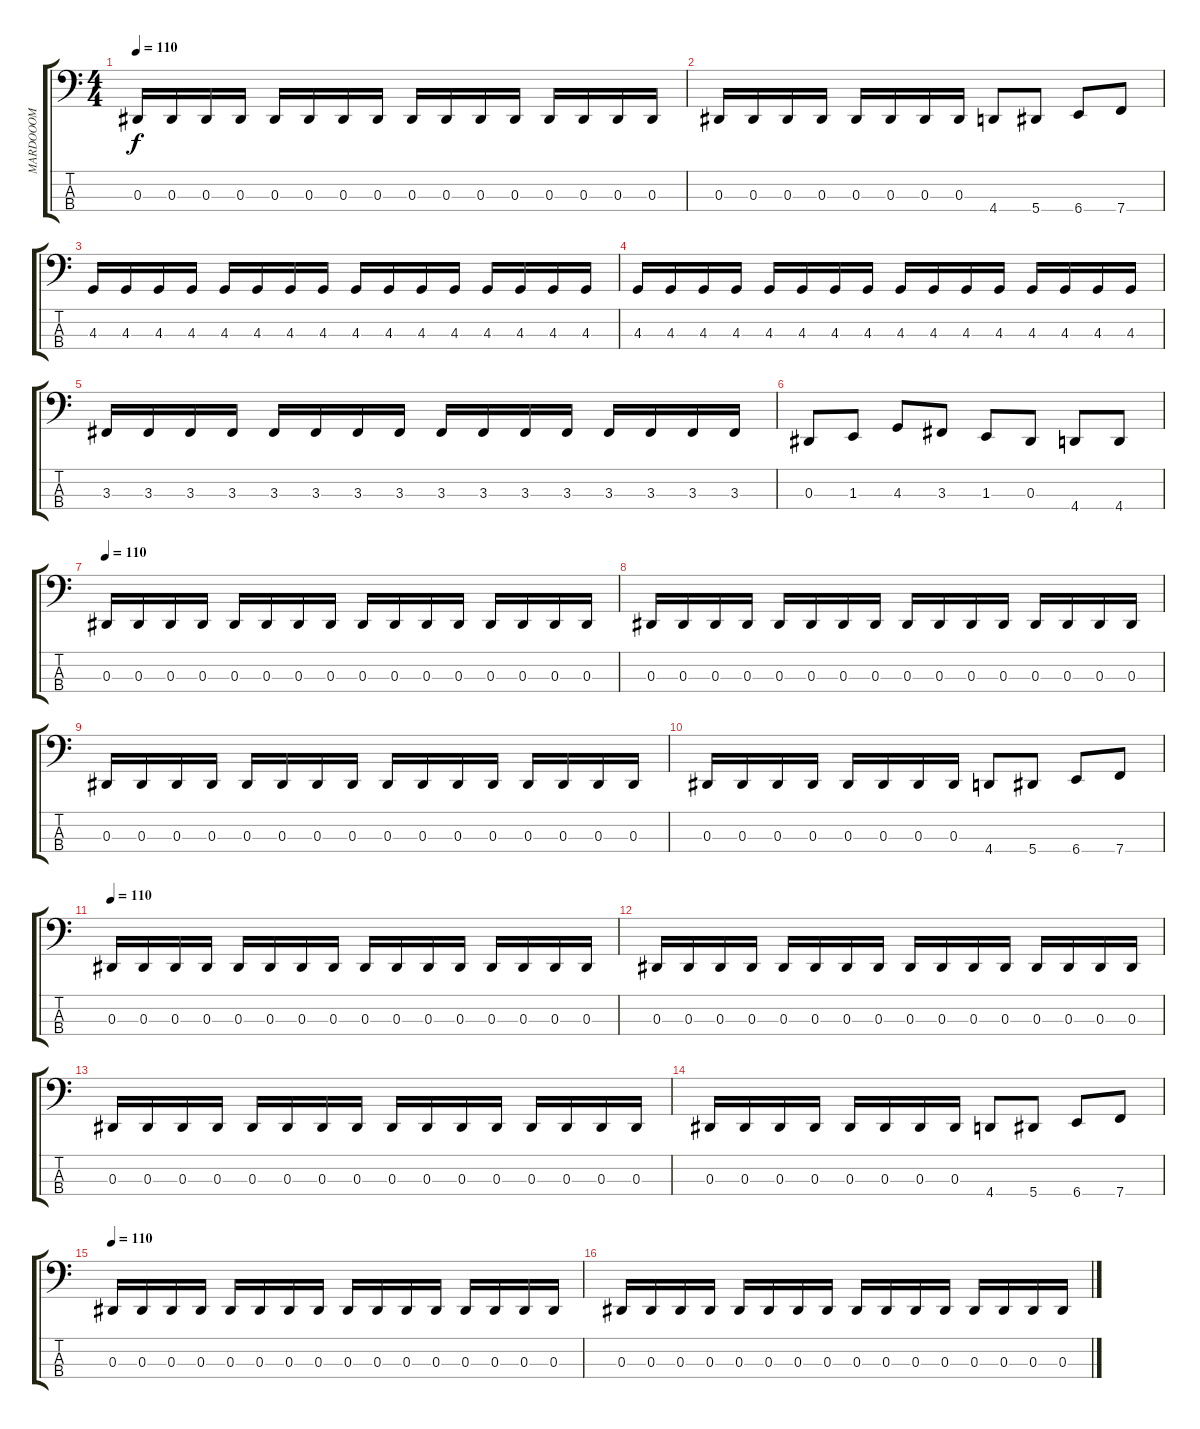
\track ("MARDOOOM" "MARDOOOM") {instrument electricbassfinger}
\staff {score tabs}
\tuning (Db2 Ab1 Eb1 Bb0) {hide}
\ts (4 4)
\tempo 110
\clef f4
\ks c
0.3.16{dy f} 0.3.16 0.3.16 0.3.16 0.3.16 0.3.16 0.3.16 0.3.16 0.3.16 0.3.16 0.3.16 0.3.16 0.3.16 0.3.16 0.3.16 0.3.16 |
0.3.16 0.3.16 0.3.16 0.3.16 0.3.16 0.3.16 0.3.16 0.3.16 4.4.8 5.4.8 6.4.8 7.4.8 |
4.3.16 4.3.16 4.3.16 4.3.16 4.3.16 4.3.16 4.3.16 4.3.16 4.3.16 4.3.16 4.3.16 4.3.16 4.3.16 4.3.16 4.3.16 4.3.16 |
4.3.16 4.3.16 4.3.16 4.3.16 4.3.16 4.3.16 4.3.16 4.3.16 4.3.16 4.3.16 4.3.16 4.3.16 4.3.16 4.3.16 4.3.16 4.3.16 |
3.3.16 3.3.16 3.3.16 3.3.16 3.3.16 3.3.16 3.3.16 3.3.16 3.3.16 3.3.16 3.3.16 3.3.16 3.3.16 3.3.16 3.3.16 3.3.16 |
0.3.8 1.3.8 4.3.8 3.3.8 1.3.8 0.3.8 4.4.8 4.4.8 |
\tempo 110
0.3.16 0.3.16 0.3.16 0.3.16 0.3.16 0.3.16 0.3.16 0.3.16 0.3.16 0.3.16 0.3.16 0.3.16 0.3.16 0.3.16 0.3.16 0.3.16 |
0.3.16 0.3.16 0.3.16 0.3.16 0.3.16 0.3.16 0.3.16 0.3.16 0.3.16 0.3.16 0.3.16 0.3.16 0.3.16 0.3.16 0.3.16 0.3.16 |
0.3.16 0.3.16 0.3.16 0.3.16 0.3.16 0.3.16 0.3.16 0.3.16 0.3.16 0.3.16 0.3.16 0.3.16 0.3.16 0.3.16 0.3.16 0.3.16 |
0.3.16 0.3.16 0.3.16 0.3.16 0.3.16 0.3.16 0.3.16 0.3.16 4.4.8 5.4.8 6.4.8 7.4.8 |
\tempo 110
0.3.16 0.3.16 0.3.16 0.3.16 0.3.16 0.3.16 0.3.16 0.3.16 0.3.16 0.3.16 0.3.16 0.3.16 0.3.16 0.3.16 0.3.16 0.3.16 |
0.3.16 0.3.16 0.3.16 0.3.16 0.3.16 0.3.16 0.3.16 0.3.16 0.3.16 0.3.16 0.3.16 0.3.16 0.3.16 0.3.16 0.3.16 0.3.16 |
0.3.16 0.3.16 0.3.16 0.3.16 0.3.16 0.3.16 0.3.16 0.3.16 0.3.16 0.3.16 0.3.16 0.3.16 0.3.16 0.3.16 0.3.16 0.3.16 |
0.3.16 0.3.16 0.3.16 0.3.16 0.3.16 0.3.16 0.3.16 0.3.16 4.4.8 5.4.8 6.4.8 7.4.8 |
\tempo 110
0.3.16 0.3.16 0.3.16 0.3.16 0.3.16 0.3.16 0.3.16 0.3.16 0.3.16 0.3.16 0.3.16 0.3.16 0.3.16 0.3.16 0.3.16 0.3.16 |
0.3.16 0.3.16 0.3.16 0.3.16 0.3.16 0.3.16 0.3.16 0.3.16 0.3.16 0.3.16 0.3.16 0.3.16 0.3.16 0.3.16 0.3.16 0.3.16
